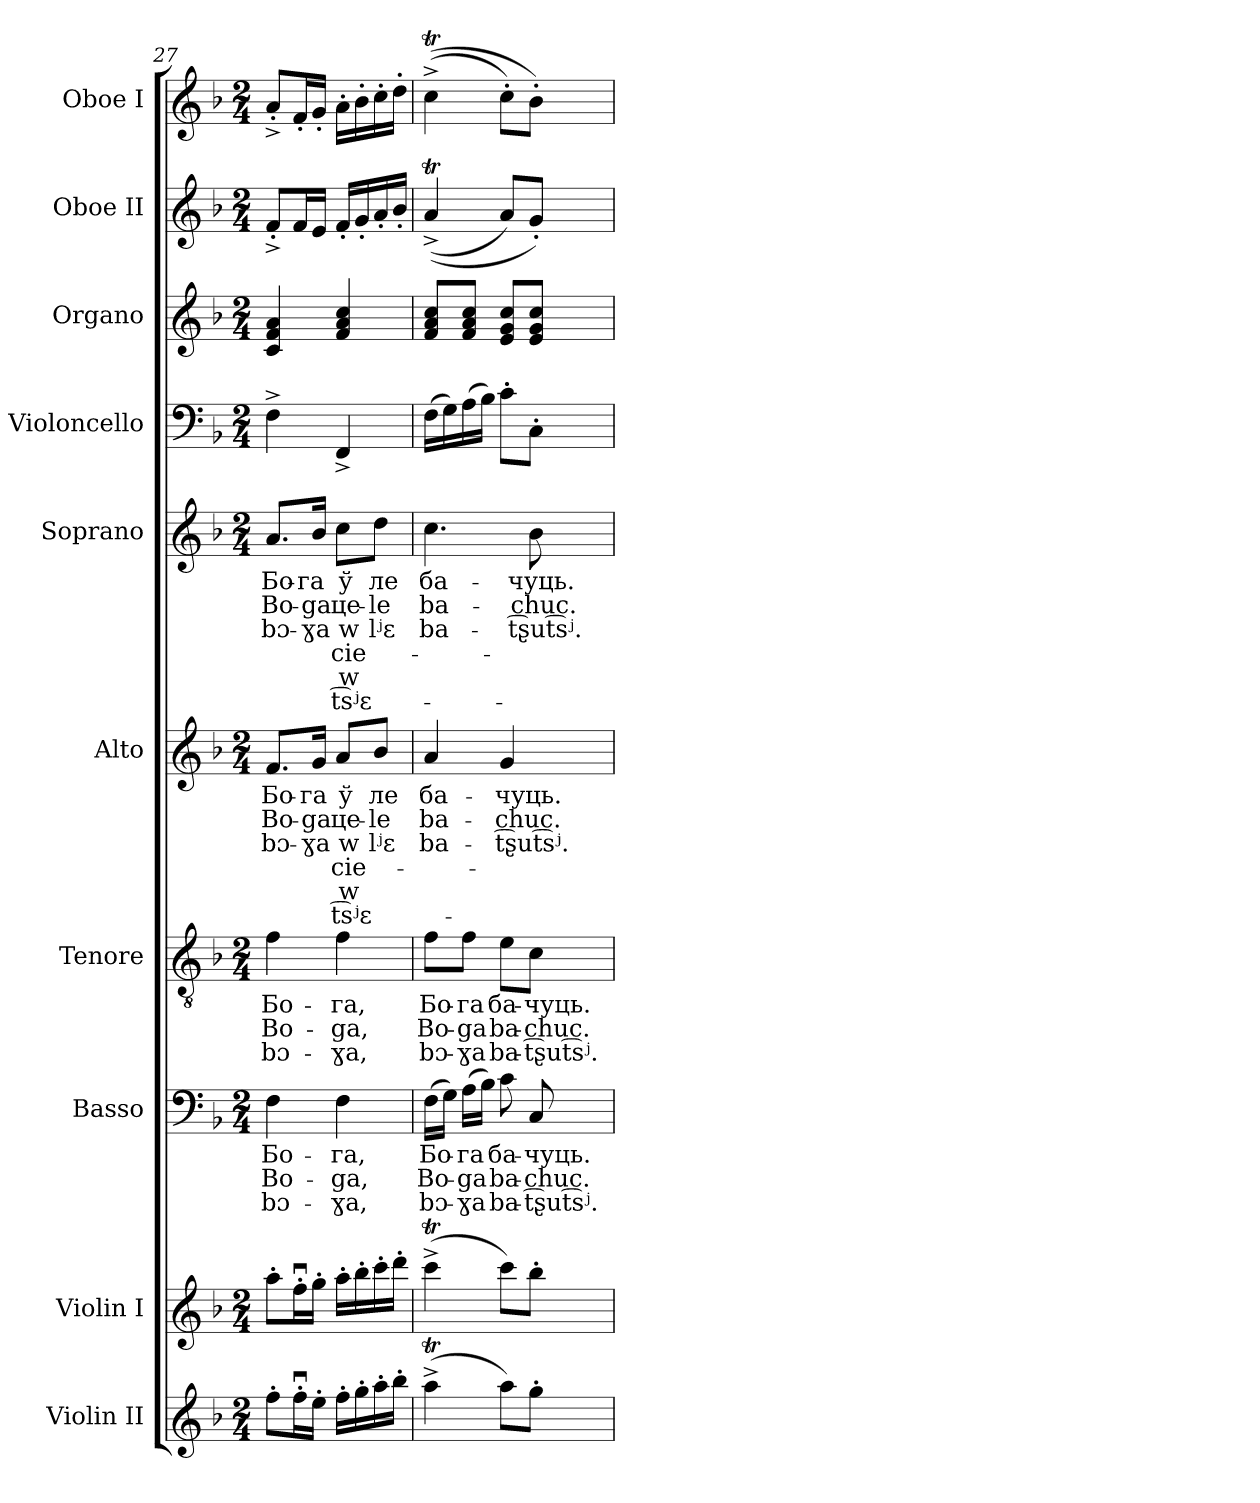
**kern	**kern	**kern	**text	**text	**text	**kern	**text	**text	**text	**kern	**text	**text	**text	**text	**text	**text	**kern	**text	**text	**text	**text	**text	**text	**kern	**kern	**kern	**kern
*part10	*part9	*part8	*part8	*part8	*part8	*part7	*part7	*part7	*part7	*part6	*part6	*part6	*part6	*part6	*part6	*part6	*part5	*part5	*part5	*part5	*part5	*part5	*part5	*part4	*part3	*part2	*part1
*staff10	*staff9	*staff8	*staff8	*staff8	*staff8	*staff7	*staff7	*staff7	*staff7	*staff6	*staff6	*staff6	*staff6	*staff6	*staff6	*staff6	*staff5	*staff5	*staff5	*staff5	*staff5	*staff5	*staff5	*staff4	*staff3	*staff2	*staff1
*I"Violin II	*I"Violin I	*I"Basso	*	*	*	*I"Tenore	*	*	*	*I"Alto	*	*	*	*	*	*	*I"Soprano	*	*	*	*	*	*	*I"Violoncello	*I"Organo	*I"Oboe II	*I"Oboe I
*	*	*	*	*	*	*	*	*	*	*I'A.	*	*	*	*	*	*	*	*	*	*	*	*	*	*	*	*	*
*clefG2	*clefG2	*clefF4	*	*	*	*clefGv2	*	*	*	*clefG2	*	*	*	*	*	*	*clefG2	*	*	*	*	*	*	*clefF4	*clefG2	*clefG2	*clefG2
*	*	*	*	*	*	*ITrd7c12	*	*	*	*	*	*	*	*	*	*	*	*	*	*	*	*	*	*	*	*	*
*k[b-]	*k[b-]	*k[b-]	*	*	*	*k[b-]	*	*	*	*k[b-]	*	*	*	*	*	*	*k[b-]	*	*	*	*	*	*	*k[b-]	*k[b-]	*k[b-]	*k[b-]
*F:	*F:	*F:	*	*	*	*F:	*	*	*	*F:	*	*	*	*	*	*	*F:	*	*	*	*	*	*	*F:	*F:	*F:	*F:
*M2/4	*M2/4	*M2/4	*	*	*	*M2/4	*	*	*	*M2/4	*	*	*	*	*	*	*M2/4	*	*	*	*	*	*	*M2/4	*M2/4	*M2/4	*M2/4
=27	=27	=27	=27	=27	=27	=27	=27	=27	=27	=27	=27	=27	=27	=27	=27	=27	=27	=27	=27	=27	=27	=27	=27	=27	=27	=27	=27
!	!	!	!LO:LY:b:color=#000000	!LO:LY:b:color=#000000	!LO:LY:b:color=#000000	!	!	!	!	!	!	!	!	!	!	!	!	!	!	!	!	!	!	!	!	!	!
!	!	!	!	!	!	!	!LO:LY:b:color=#000000	!LO:LY:b:color=#000000	!LO:LY:b:color=#000000	!	!	!	!	!	!	!	!	!	!	!	!	!	!	!	!	!	!
!	!	!	!	!	!	!	!	!	!	!	!LO:LY:b:color=#000000	!LO:LY:b:color=#000000	!LO:LY:b:color=#000000	!	!	!	!	!	!	!	!	!	!	!	!	!	!
!	!	!	!	!	!	!	!	!	!	!	!	!	!	!	!	!	!	!LO:LY:b:color=#000000	!LO:LY:b:color=#000000	!LO:LY:b:color=#000000	!	!	!	!	!	!	!
8ff'i\L	8aa'i\L	4Fi\	Бо-	Bo-	bɔ-	4Fi\	Бо-	Bo-	bɔ-	8.fi/L	Бо-	Bo-	bɔ-	.	.	.	8.ai/L	Бо-	Bo-	bɔ-	.	.	.	4F^i\	4ci/ 4fi 4ai	8f'^i/L	8a'^i/L
16ffu'i\L	16ffu'i\L	.	.	.	.	.	.	.	.	.	.	.	.	.	.	.	.	.	.	.	.	.	.	.	.	16fi/L	16f'i/L
!	!	!	!	!	!	!	!	!	!	!	!LO:LY:b:color=#000000	!LO:LY:b:color=#000000	!LO:LY:b:color=#000000	!	!	!	!	!	!	!	!	!	!	!	!	!	!
!	!	!	!	!	!	!	!	!	!	!	!	!	!	!	!	!	!	!LO:LY:b:color=#000000	!LO:LY:b:color=#000000	!LO:LY:b:color=#000000	!	!	!	!	!	!	!
16ee'i\JJ	16gg'i\JJ	.	.	.	.	.	.	.	.	16gi/Jk	-га	-ga	-ɣa	.	.	.	16b-i/Jk	-га	-ga	-ɣa	.	.	.	.	.	16ei/JJ	16g'i/JJ
!	!	!	!LO:LY:b:color=#000000	!LO:LY:b:color=#000000	!LO:LY:b:color=#000000	!	!	!	!	!	!	!	!	!	!	!	!	!	!	!	!	!	!	!	!	!	!
!	!	!	!	!	!	!	!LO:LY:b:color=#000000	!LO:LY:b:color=#000000	!LO:LY:b:color=#000000	!	!	!	!	!	!	!	!	!	!	!	!	!	!	!	!	!	!
!	!	!	!	!	!	!	!	!	!	!	!LO:LY:b:color=#000000	!LO:LY:b:color=#000000	!LO:LY:b:color=#000000	!LO:LY:b:color=#000000	!LO:LY:b:color=#000000	!LO:LY:b:color=#000000	!	!	!	!	!	!	!	!	!	!	!
!	!	!	!	!	!	!	!	!	!	!	!	!	!	!	!	!	!	!LO:LY:b:color=#000000	!LO:LY:b:color=#000000	!LO:LY:b:color=#000000	!LO:LY:b:color=#000000	!LO:LY:b:color=#000000	!LO:LY:b:color=#000000	!	!	!	!
16ff'i\LL	16aa'i\LL	4Fi\	-га,	-ga,	-ɣa,	4Fi\	-га,	-ga,	-ɣa,	8ai/L	ў	це-	w	cie-	w	t͡sʲɛ-	8cci\L	ў	це-	w	cie-	w	t͡sʲɛ-	4FF^i/	4fi/ 4ai 4cci	16f'i/LL	16a'i\LL
16gg'i\	16bb-'i\	.	.	.	.	.	.	.	.	.	.	.	.	.	.	.	.	.	.	.	.	.	.	.	.	16g'i/	16b-'i\
!	!	!	!	!	!	!	!	!	!	!	!LO:LY:b:color=#000000	!LO:LY:b:color=#000000	!LO:LY:b:color=#000000	!	!	!	!	!	!	!	!	!	!	!	!	!	!
!	!	!	!	!	!	!	!	!	!	!	!	!	!	!	!	!	!	!LO:LY:b:color=#000000	!LO:LY:b:color=#000000	!LO:LY:b:color=#000000	!	!	!	!	!	!	!
16aa'i\	16ccc'i\	.	.	.	.	.	.	.	.	8b-i/J	-ле	-le	-lʲɛ	.	.	.	8ddi\J	-ле	-le	-lʲɛ	.	.	.	.	.	16a'i/	16cc'i\
16bb-'i\JJ	16ddd'i\JJ	.	.	.	.	.	.	.	.	.	.	.	.	.	.	.	.	.	.	.	.	.	.	.	.	16b-'i/JJ	16dd'i\JJ
=28	=28	=28	=28	=28	=28	=28	=28	=28	=28	=28	=28	=28	=28	=28	=28	=28	=28	=28	=28	=28	=28	=28	=28	=28	=28	=28	=28
!	!	!	!LO:LY:b:color=#000000	!LO:LY:b:color=#000000	!LO:LY:b:color=#000000	!	!	!	!	!	!	!	!	!	!	!	!	!	!	!	!	!	!	!	!	!	!
!	!	!	!	!	!	!	!LO:LY:b:color=#000000	!LO:LY:b:color=#000000	!LO:LY:b:color=#000000	!	!	!	!	!	!	!	!	!	!	!	!	!	!	!	!	!	!
!	!	!	!	!	!	!	!	!	!	!	!LO:LY:b:color=#000000	!LO:LY:b:color=#000000	!LO:LY:b:color=#000000	!	!	!	!	!	!	!	!	!	!	!	!	!	!
!	!	!	!	!	!	!	!	!	!	!	!	!	!	!	!	!	!	!LO:LY:b:color=#000000	!LO:LY:b:color=#000000	!LO:LY:b:color=#000000	!	!	!	!	!	!	!
(4aat^i\	(4cccT^i\	(16Fi\LL	Бо-	Bo-	bɔ-	8Fi\L	Бо-	Bo-	bɔ-	4ai/	ба-	ba-	ba-	.	.	.	4.cci\	ба-	ba-	ba-	.	.	.	(16Fi\LL	8fi/ 8ai 8cciL	((4at^i/	((4ccT^i\
.	.	16Gi\JJ)	.	.	.	.	.	.	.	.	.	.	.	.	.	.	.	.	.	.	.	.	.	16Gi\)	.	.	.
!	!	!	!LO:LY:b:color=#000000	!LO:LY:b:color=#000000	!LO:LY:b:color=#000000	!	!	!	!	!	!	!	!	!	!	!	!	!	!	!	!	!	!	!	!	!	!
!	!	!	!	!	!	!	!LO:LY:b:color=#000000	!LO:LY:b:color=#000000	!LO:LY:b:color=#000000	!	!	!	!	!	!	!	!	!	!	!	!	!	!	!	!	!	!
.	.	(16Ai\LL	-га	-ga	-ɣa	8Fi\J	-га	-ga	-ɣa	.	.	.	.	.	.	.	.	.	.	.	.	.	.	(16Ai\	8fi/ 8ai 8cciJ	.	.
.	.	16B-i\JJ)	.	.	.	.	.	.	.	.	.	.	.	.	.	.	.	.	.	.	.	.	.	16B-i\JJ)	.	.	.
!	!	!	!LO:LY:b:color=#000000	!LO:LY:b:color=#000000	!LO:LY:b:color=#000000	!	!	!	!	!	!	!	!	!	!	!	!	!	!	!	!	!	!	!	!	!	!
!	!	!	!	!	!	!	!LO:LY:b:color=#000000	!LO:LY:b:color=#000000	!LO:LY:b:color=#000000	!	!	!	!	!	!	!	!	!	!	!	!	!	!	!	!	!	!
!	!	!	!	!	!	!	!	!	!	!	!LO:LY:b:color=#000000	!LO:LY:b:color=#000000	!LO:LY:b:color=#000000	!	!	!	!	!	!	!	!	!	!	!	!	!	!
8aai\L)	8ccci\L)	8ci\	ба-	ba-	-ba-	8Ei\L	ба-	ba-	-ba-	4gi/	-чуць.	-chuc.	-t͡ʂut͡sʲ.	.	.	.	.	.	.	.	.	.	.	8c'i\L	8ei/ 8gi 8cciL	8ai/L)	8cc'i\L)
!	!	!	!LO:LY:b:color=#000000	!LO:LY:b:color=#000000	!LO:LY:b:color=#000000	!	!	!	!	!	!	!	!	!	!	!	!	!	!	!	!	!	!	!	!	!	!
!	!	!	!	!	!	!	!LO:LY:b:color=#000000	!LO:LY:b:color=#000000	!LO:LY:b:color=#000000	!	!	!	!	!	!	!	!	!	!	!	!	!	!	!	!	!	!
!	!	!	!	!	!	!	!	!	!	!	!	!	!	!	!	!	!	!LO:LY:b:color=#000000	!LO:LY:b:color=#000000	!LO:LY:b:color=#000000	!	!	!	!	!	!	!
8gg'i\J	8bb-'i\J	8Ci/	-чуць.	-chuc.	t͡ʂut͡sʲ.	8Ci\J	-чуць.	-chuc.	t͡ʂut͡sʲ.	.	.	.	.	.	.	.	8b-i\	-чуць.	-chuc.	-t͡ʂut͡sʲ.	.	.	.	8C'i\J	8ei/ 8gi 8cciJ	8g'i/J)	8b-'i\J)
=	=	=	=	=	=	=	=	=	=	=	=	=	=	=	=	=	=	=	=	=	=	=	=	=	=	=	=
*-	*-	*-	*-	*-	*-	*-	*-	*-	*-	*-	*-	*-	*-	*-	*-	*-	*-	*-	*-	*-	*-	*-	*-	*-	*-	*-	*-
